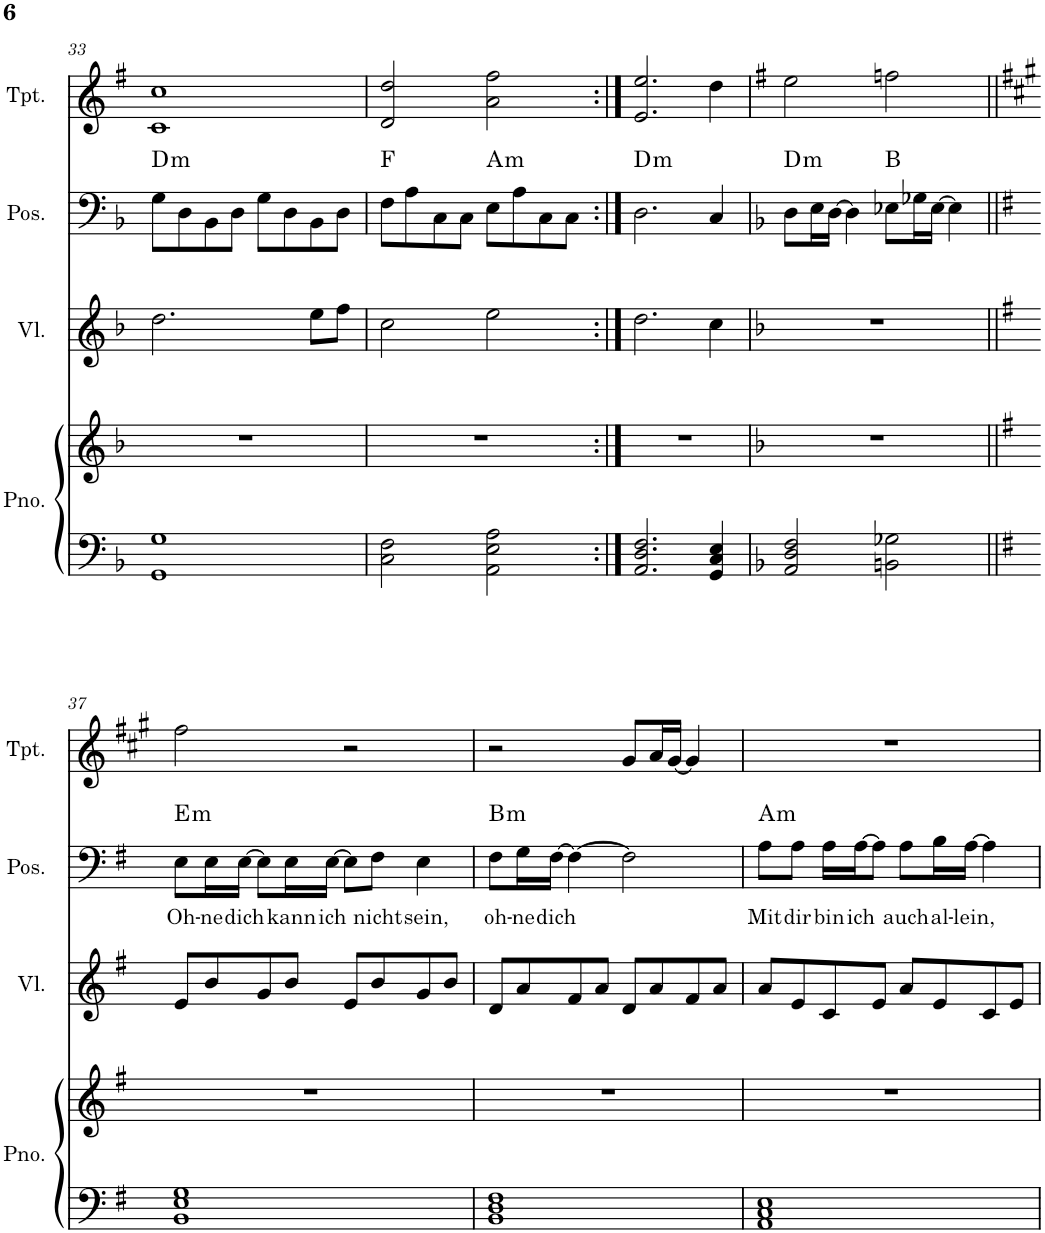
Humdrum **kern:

**kern	**kern	**kern	**kern	**text	**harte	**kern
*part4	*part4	*part3	*part2	*part2	*part2	*part1
*staff5	*staff4	*staff3	*staff2	*staff2	*	*staff1
*I"Piano	*	*I"Violine	*I"Posaune	*	*	*I"Trompete
*I'Pno.	*	*I'Vl.	*I'Pos.	*	*	*I'Tpt.
!!LO:PB:g=z
*clefF4	*clefG2	*clefG2	*clefF4	*	*	*clefG2
*	*	*	*	*	*	*Trd1c2
*k[b-]	*k[b-]	*k[b-]	*k[b-]	*	*	*k[f#]
*M4/4	*M4/4	*M4/4	*M4/4	*	*	*M4/4
=33	=33	=33	=33	=33	=33	=33
!	!	!	!	!	!LO:H:kt=m	!
1GG 1G	1r	2.dd\	8G\L	.	D:min	1c 1cc
.	.	.	8D\	.	.	.
.	.	.	8BB-\	.	.	.
.	.	.	8D\J	.	.	.
.	.	.	8G\L	.	.	.
.	.	.	8D\	.	.	.
.	.	8ee\L	8BB-\	.	.	.
.	.	8ff\J	8D\J	.	.	.
=34	=34	=34	=34	=34	=34	=34
2C\ 2F\	1r	2cc\	8F\L	.	F:maj	2d/ 2dd/
.	.	.	8A\	.	.	.
.	.	.	8C\	.	.	.
.	.	.	8C\J	.	.	.
!	!	!	!	!	!LO:H:kt=m	!
2AA\ 2E\ 2A\	.	2ee\	8E\L	.	A:min	2a\ 2ff#\
.	.	.	8A\	.	.	.
.	.	.	8C\	.	.	.
.	.	.	8C\J	.	.	.
=35:|!	=35:|!	=35:|!	=35:|!	=35:|!	=35:|!	=35:|!
!	!	!	!	!	!LO:H:kt=m	!
2.AA/ 2.D/ 2.F/	1r	2.dd\	2.D\	.	D:min	2.e/ 2.ee/
4GG/ 4C/ 4E/	.	4cc\	4C/	.	.	4dd\
=36	=36	=36	=36	=36	=36	=36
*k[b-]	*k[b-]	*k[b-]	*k[b-]	*	*	*k[f#]
!	!	!	!	!	!LO:H:kt=m	!
2AA/ 2D/ 2F/	1r	1r	8D\L	.	D:min	2ee\
.	.	.	16E\L	.	.	.
.	.	.	[16D\JJ	.	.	.
.	.	.	4D\]	.	.	.
2BBn\ 2G-X\	.	.	8E-X\L	.	B:maj	2ffn\
.	.	.	16G-X\L	.	.	.
.	.	.	[16E-\JJ	.	.	.
.	.	.	4E-\]	.	.	.
!!LO:LB:g=z
=37||	=37||	=37||	=37||	=37||	=37||	=37||
*k[f#]	*k[f#]	*k[f#]	*k[f#]	*	*	*k[f#c#g#]
!	!	!	!	!LO:LY:b	!LO:H:kt=m	!
1BB 1E 1G	1r	8e/L	8E\L	Oh-	E:min	2ff#\
!	!	!	!	!LO:LY:b	!	!
.	.	8b/	16E\L	-ne	.	.
!	!	!	!	!LO:LY:b	!	!
.	.	.	[16E\JJ	dich	.	.
.	.	8g/	8E\L]	.	.	.
!	!	!	!	!LO:LY:b	!	!
.	.	8b/J	16E\L	kann	.	.
!	!	!	!	!LO:LY:b	!	!
.	.	.	[16E\JJ	ich	.	.
.	.	8e/L	8E\L]	.	.	2r
!	!	!	!	!LO:LY:b	!	!
.	.	8b/	8F#\J	nicht	.	.
!	!	!	!	!LO:LY:b	!	!
.	.	8g/	4E\	sein,	.	.
.	.	8b/J	.	.	.	.
=38	=38	=38	=38	=38	=38	=38
!	!	!	!	!LO:LY:b	!LO:H:kt=m	!
1BB 1D 1F#	1r	8d/L	8F#\L	oh-	B:min	2r
!	!	!	!	!LO:LY:b	!	!
.	.	8a/	16G\L	-ne	.	.
!	!	!	!	!LO:LY:b	!	!
.	.	.	[16F#\JJ	dich	.	.
.	.	8f#/	4F#\_	.	.	.
.	.	8a/J	.	.	.	.
.	.	8d/L	2F#\]	.	.	8g#/L
.	.	8a/	.	.	.	16a/L
.	.	.	.	.	.	[16g#/JJ
.	.	8f#/	.	.	.	4g#/]
.	.	8a/J	.	.	.	.
=39	=39	=39	=39	=39	=39	=39
!	!	!	!	!LO:LY:b	!LO:H:kt=m	!
1AA 1C 1E	1r	8a/L	8A\L	Mit	A:min	1r
!	!	!	!	!LO:LY:b	!	!
.	.	8e/	8A\J	dir	.	.
!	!	!	!	!LO:LY:b	!	!
.	.	8c/	16A\LL	bin	.	.
!	!	!	!	!LO:LY:b	!	!
.	.	.	[16A\J	ich	.	.
.	.	8e/J	8A\J]	.	.	.
!	!	!	!	!LO:LY:b	!	!
.	.	8a/L	8A\L	auch	.	.
!	!	!	!	!LO:LY:b	!	!
.	.	8e/	16B\L	al-	.	.
!	!	!	!	!LO:LY:b	!	!
.	.	.	[16A\JJ	-lein,	.	.
.	.	8c/	4A\]	.	.	.
.	.	8e/J	.	.	.	.
=	=	=	=	=	=	=
*-	*-	*-	*-	*-	*-	*-
